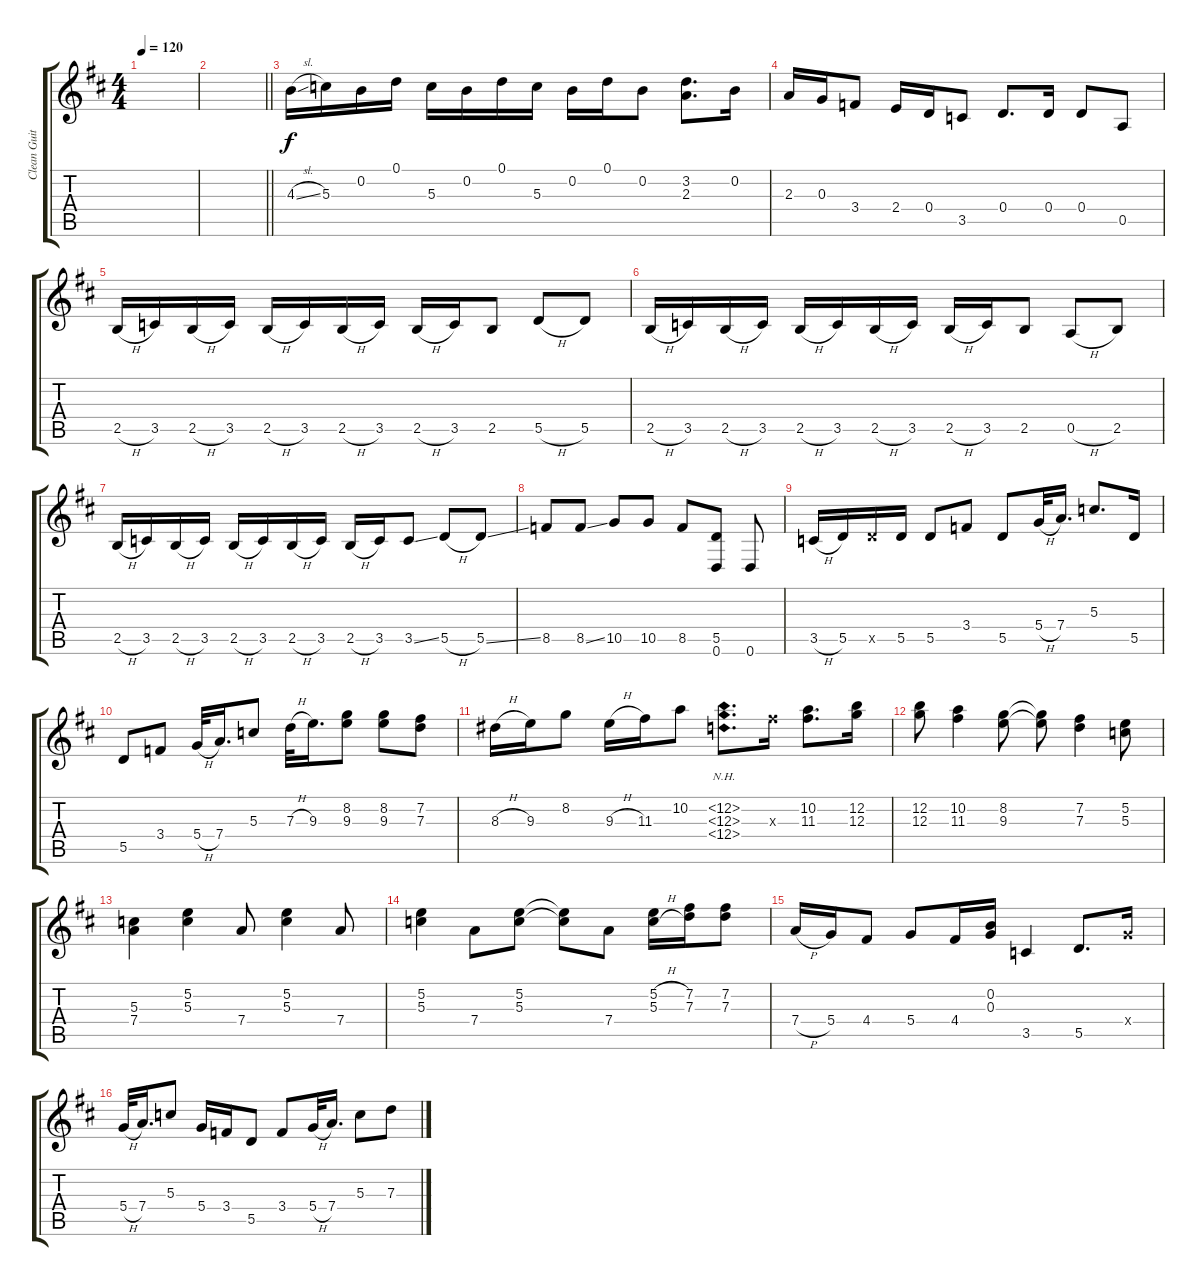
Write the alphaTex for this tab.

\track ("Clean Guitar" "Clean Guit") {instrument electricguitarclean}
\staff {score tabs}
\tuning (D4 B3 G3 D3 A2 D2) {hide}
\ts (4 4)
\tempo 120
\clef g2
\ks d
|
\barLineRight lightlight
|
4.3{sl}.16 5.3.16 0.2.16 0.1.16 5.3.16 0.2.16 0.1.16 5.3.16 0.2.16 0.1.16 0.2.8 (3.2 2.3).8{d} 0.2.16 |
2.3.16 0.3.16 3.4.8 2.4.16 0.4.16 3.5.8 0.4.8{d} 0.4.16 0.4.8 0.5.8 |
2.5{h}.16 3.5.16 2.5{h}.16 3.5.16 2.5{h}.16 3.5.16 2.5{h}.16 3.5.16 2.5{h}.16 3.5.16 2.5.8 5.5{h}.8 5.5.8 |
2.5{h}.16 3.5.16 2.5{h}.16 3.5.16 2.5{h}.16 3.5.16 2.5{h}.16 3.5.16 2.5{h}.16 3.5.16 2.5.8 0.5{h}.8 2.5.8 |
2.5{h}.16 3.5.16 2.5{h}.16 3.5.16 2.5{h}.16 3.5.16 2.5{h}.16 3.5.16 2.5{h}.16 3.5.16 3.5{ss}.8 5.5{h}.8 5.5{ss}.8 |
8.5.8 8.5{ss}.8 10.5.8 10.5.8 8.5.8 (5.5 0.6).8 0.6.8 |
3.5{h}.16 5.5.16 5.5{x}.16 5.5.16 5.5.8 3.4.8 5.5.8 5.4{h}.32 7.4.16{d} 5.3.8{d} 5.5.16 |
5.5.8 3.4.8 5.4{h}.32 7.4.16{d} 5.3.8 7.3{h}.32 9.3.16{d} (8.2 9.3).8 (8.2 9.3).8 (7.2 7.3).8 |
8.3{h}.16 9.3.16 8.2.8 9.3{h}.16 11.3.16 10.2.8 (12.2{nh} 12.3{nh} 12.4{nh}).8{d} 11.3{x}.16 (10.2 11.3).8{d} (12.2 12.3).16 |
(12.2 12.3).8 (10.2 11.3).4 (8.2 9.3).8 (8.2{t} 9.3{t}).8 (7.2 7.3).4 (5.2 5.3).8 |
(5.3 7.4).4 (5.2 5.3).4 7.4.8 (5.2 5.3).4 7.4.8 |
(5.2 5.3).4 7.4.8 (5.2 5.3).8 (5.2{t} 5.3{t}).8 7.4.8 (5.2{h} 5.3{h}).16 (7.2 7.3).16 (7.2 7.3).8 |
7.4{h}.16 5.4.16 4.4.8 5.4.8 4.4.16 (0.2 0.3).16 3.5.4 5.5.8{d} 5.4{x}.16 |
5.4{h}.32 7.4.16{d} 5.3.8 5.4.16 3.4.16 5.5.8 3.4.8 5.4{h}.32 7.4.16{d} 5.3.8 7.3{ss}.8
